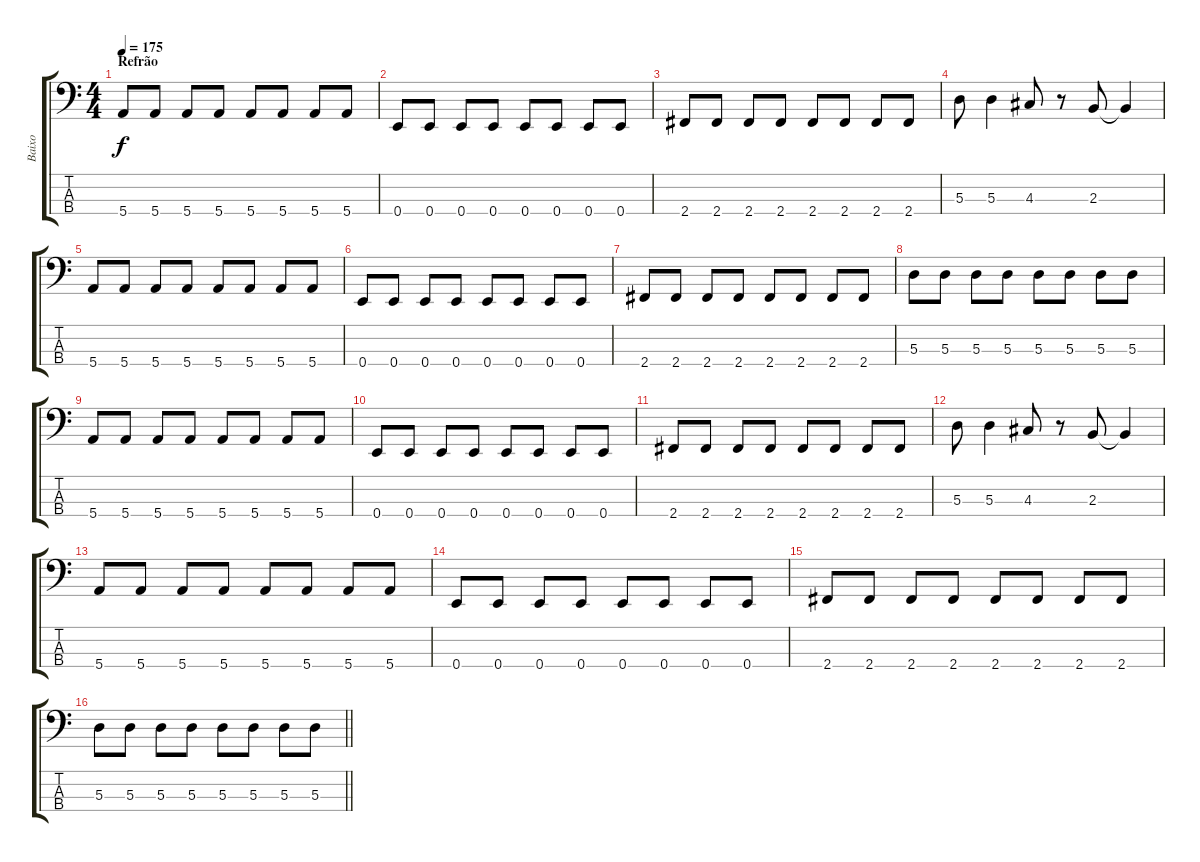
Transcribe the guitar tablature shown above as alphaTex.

\track ("Baixo" "Baixo") {instrument electricbasspick}
\staff {score tabs}
\tuning (G2 D2 A1 E1) {hide}
\ts (4 4)
\section ("" "Refrão")
\tempo 175
\clef f4
\ks c
5.4.8{dy f} 5.4.8 5.4.8 5.4.8 5.4.8 5.4.8 5.4.8 5.4.8 |
0.4.8 0.4.8 0.4.8 0.4.8 0.4.8 0.4.8 0.4.8 0.4.8 |
2.4.8 2.4.8 2.4.8 2.4.8 2.4.8 2.4.8 2.4.8 2.4.8 |
5.3.8 5.3.4 4.3.8 r.8 2.3.8 2.3{t}.4 |
5.4.8 5.4.8 5.4.8 5.4.8 5.4.8 5.4.8 5.4.8 5.4.8 |
0.4.8 0.4.8 0.4.8 0.4.8 0.4.8 0.4.8 0.4.8 0.4.8 |
2.4.8 2.4.8 2.4.8 2.4.8 2.4.8 2.4.8 2.4.8 2.4.8 |
5.3.8 5.3.8 5.3.8 5.3.8 5.3.8 5.3.8 5.3.8 5.3.8 |
5.4.8 5.4.8 5.4.8 5.4.8 5.4.8 5.4.8 5.4.8 5.4.8 |
0.4.8 0.4.8 0.4.8 0.4.8 0.4.8 0.4.8 0.4.8 0.4.8 |
2.4.8 2.4.8 2.4.8 2.4.8 2.4.8 2.4.8 2.4.8 2.4.8 |
5.3.8 5.3.4 4.3.8 r.8 2.3.8 2.3{t}.4 |
5.4.8 5.4.8 5.4.8 5.4.8 5.4.8 5.4.8 5.4.8 5.4.8 |
0.4.8 0.4.8 0.4.8 0.4.8 0.4.8 0.4.8 0.4.8 0.4.8 |
2.4.8 2.4.8 2.4.8 2.4.8 2.4.8 2.4.8 2.4.8 2.4.8 |
\barLineRight lightlight
5.3.8 5.3.8 5.3.8 5.3.8 5.3.8 5.3.8 5.3.8 5.3.8
